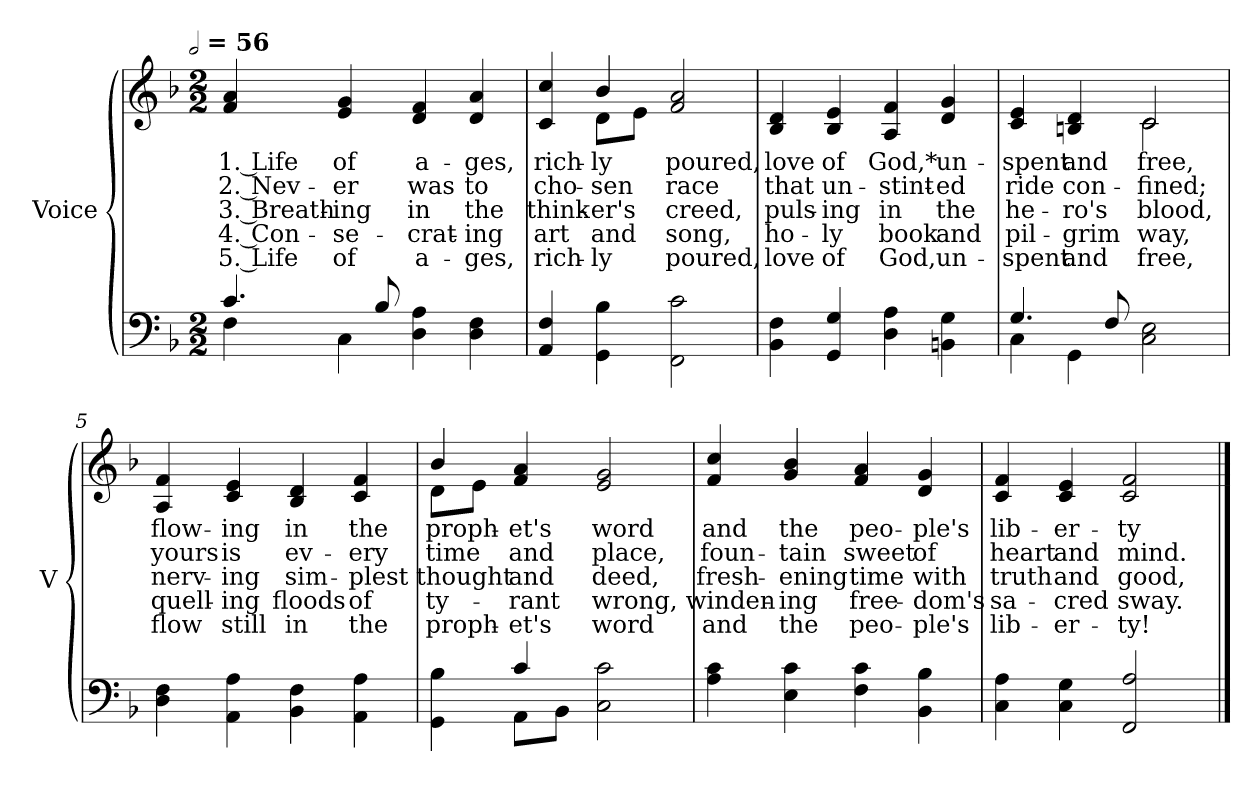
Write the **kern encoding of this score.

**kern	**kern	**text	**text	**text	**text	**text
*part2	*part1	*part1	*part1	*part1	*part1	*part1
*staff2	*staff1	*staff1	*staff1	*staff1	*staff1	*staff1
*I"Voice	*I"Voice	*	*	*	*	*
*I'V	*I'V	*	*	*	*	*
*clefF4	*clefG2	*	*	*	*	*
*k[b-]	*k[b-]	*	*	*	*	*
!!LO:TX:omd:t=[half] = 56
*M2/2	*M2/2	*	*	*	*	*
*MM112	*MM112	*	*	*	*	*
=1	=1	=1	=1	=1	=1	=1
*^	*	*	*	*	*	*
4.c/	4F\	4f/ 4a/	1. Life	2. Nev-	3. Breath-	4. Con-	5. Life
.	4C\	4e/ 4g/	of	-er	-ing	-se-	of
8B-/	.	.	.	.	.	.	.
4D 4A	2ryy	4d/ 4f/	a-	was	in	-crat-	a-
4D 4F	.	4d/ 4a/	-ges,	to	the	-ing	-ges,
*v	*v	*	*	*	*	*	*
=2	=2	=2	=2	=2	=2	=2
*	*^	*	*	*	*	*
4AA/ 4F/	4c/ 4cc/	4ryy	rich-	cho-	think-	art	rich-
4GG\ 4B-\	4b-/	8dL	-ly	-sen	-er's	and	-ly
.	.	8eJ	.	.	.	.	.
2FF\ 2c\	2f/ 2a/	2ryy	poured,	race	creed,	song,	poured,
*	*v	*v	*	*	*	*	*
=3	=3	=3	=3	=3	=3	=3
4BB-\ 4F\	4B-/ 4d/	love	that	puls-	ho-	love
4GG/ 4G/	4B-/ 4e/	of	un-	-ing	-ly	of
4D\ 4A\	4A/ 4f/	God,*	-stint-	in	book	God,
4BBn\ 4G\	4d/ 4g/	un-	-ed	the	and	un-
=4	=4	=4	=4	=4	=4	=4
*^	*^	*	*	*	*	*
4.G/	4C\	4c/ 4e/	2ryy	-spent	ride	he-	pil-	-spent
.	4GG\	4Bn/ 4d/	.	and	con-	-ro's	-grim	and
8F/	.	.	.	.	.	.	.	.
2ryy	2C\ 2E\	2c/	2c\	free,	-fined;	blood,	way,	free,
*v	*v	*	*	*	*	*	*	*
*	*v	*v	*	*	*	*	*
!!LO:LB:g=z
=5	=5	=5	=5	=5	=5	=5
4D\ 4F\	4A/ 4f/	flow-	yours	nerv-	quell-	flow
4AA\ 4A\	4c/ 4e/	-ing	is	-ing	-ing	still
4BB-\ 4F\	4B-/ 4d/	in	ev-	sim-	floods	in
4AA\ 4A\	4c/ 4f/	the	-ery	-plest	of	the
=6	=6	=6	=6	=6	=6	=6
*^	*^	*	*	*	*	*
4GG\ 4B-\	4ryy	4b-/	8dL	proph-	time	thought	ty-	proph-
.	.	.	8eJ	.	.	.	.	.
4c/	8AAL	4f/ 4a/	4ryy	-et's	and	and	-rant	-et's
.	8BB-J	.	.	.	.	.	.	.
2C\ 2c\	2ryy	2e/ 2g/	2ryy	word	place,	deed,	wrong,	word
*v	*v	*	*	*	*	*	*	*
*	*v	*v	*	*	*	*	*
=7	=7	=7	=7	=7	=7	=7
4A 4c	4f/ 4cc/	and	foun-	fresh-	winden-	and
4E 4c	4g/ 4b-/	the	-tain	-ening	-ing	the
4F 4c	4f/ 4a/	peo-	sweet	time	free-	peo-
4BB- 4B-	4d/ 4g/	-ple's	of	with	-dom's	-ple's
=8	=8	=8	=8	=8	=8	=8
4C\ 4A\	4c/ 4f/	lib-	heart	truth	sa-	lib-
4C\ 4G\	4c/ 4e/	-er-	and	and	-cred	-er-
2FF/ 2A/	2c/ 2f/	-ty	mind.	good,	sway.	-ty!
==	==	==	==	==	==	==
*-	*-	*-	*-	*-	*-	*-
